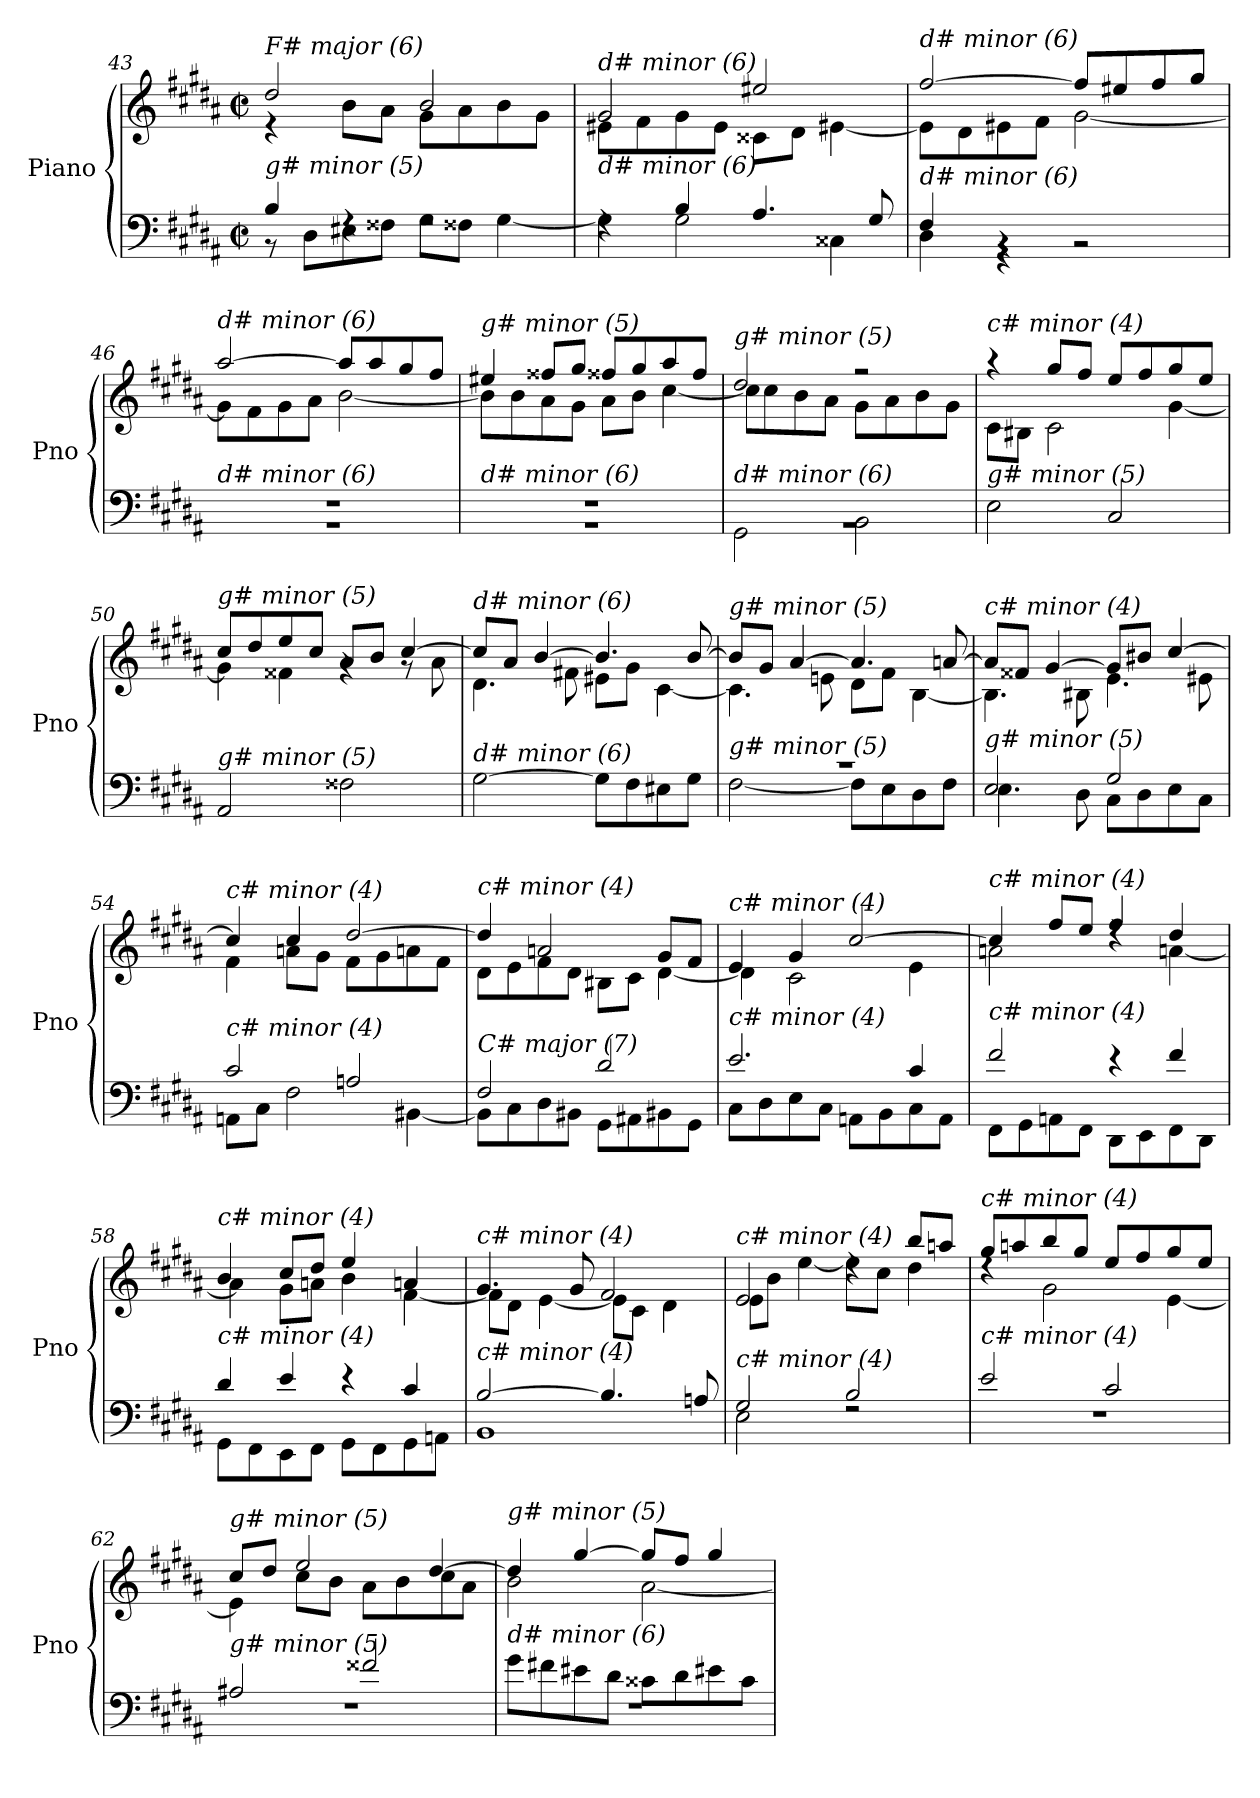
**kern	**kern
*part1	*part1
*staff2	*staff1
*I"Piano	*
*I'Pno	*
*clefF4	*clefG2
*k[f#c#g#d#a#]	*k[f#c#g#d#a#]
*M2/2	*M2/2
*met(c|)	*met(c|)
=43	=43
*^	*^
!	!	!LO:TX:i:t=F# major (6)	!
!LO:TX:i:t=g# minor (5)	!	!	!
4B/	8r	2dd#/	4r
.	8D#\L	.	.
4rF	8E#X\	.	8b\L
.	8F##X\J	.	8a#\J
2rF	8G#\L	2b/	8g#\L
.	8F##X\J	.	8a#\
.	[4G#\	.	8b\
.	.	.	8g#\J
=44	=44	=44	=44
!	!	!LO:TX:i:t=d# minor (6)	!
!LO:TX:i:t=d# minor (6)	!	!	!
4rF	4G#\]	2g#/	8e#X\L
.	.	.	8f#\
4B/	2G#\	.	8g#\
.	.	.	8e#\J
4.A#/	.	2ee#X/	8c##X\L
.	.	.	8d#\J
.	4C##X\	.	[4e#X\
8G#/	.	.	.
=45	=45	=45	=45
!	!	!LO:TX:i:t=d# minor (6)	!
!LO:TX:i:t=d# minor (6)	!	!	!
4F#/	4D#\	[2ff#/	8e#\L]
.	.	.	8d#\
4rBB	4r	.	8e#X\
.	.	.	8f#\J
2rBB	2r	8ff#/L]	[2g#\
.	.	8ee#X/	.
.	.	8ff#/	.
.	.	8gg#/J	.
=46	=46	=46	=46
!	!	!LO:TX:i:t=d# minor (6)	!
!LO:TX:i:t=d# minor (6)	!	!	!
1rBB	1rF	[2aa#/	8g#\L]
.	.	.	8f#\
.	.	.	8g#\
.	.	.	8a#\J
.	.	8aa#/L]	[2b\
.	.	8aa#/	.
.	.	8gg#/	.
.	.	8ff#/J	.
!!LO:LB:g=z	!!
=47	=47	=47	=47
!	!	!LO:TX:i:t=g# minor (5)	!
!LO:TX:i:t=d# minor (6)	!	!	!
1rBB	1rF	4ee#X/	8b\L]
.	.	.	8b\
.	.	8ff##X/L	8a#\
.	.	8gg#/J	8g#\J
.	.	8ff##X/L	8a#\L
.	.	8gg#/	8b\J
.	.	8aa#/	[4cc#\
.	.	8ff##/J	.
=48	=48	=48	=48
!	!	!LO:TX:i:t=g# minor (5)	!
!LO:TX:i:t=d# minor (6)	!	!	!
1rBB	2GG#\	2dd#/	8cc#\L]
.	.	.	8cc#\
.	.	.	8b\
.	.	.	8a#\J
.	2BB\	2r	8g#\L
.	.	.	8a#\
.	.	.	8b\
.	.	.	8g#\J
*v	*v	*	*
=49	=49	=49
!	!LO:TX:i:t=c# minor (4)	!
!LO:TX:i:t=g# minor (5)	!	!
2E\	4r	8c#\L
.	.	8B#X\J
.	8gg#/L	2c#\
.	8ff#/J	.
2C#/	8ee/L	.
.	8ff#/	.
.	8gg#/	[4g#\
.	8ee/J	.
=50	=50	=50
!	!LO:TX:i:t=g# minor (5)	!
!LO:TX:i:t=g# minor (5)	!	!
2AA#/	8cc#/L	4g#\]
.	8dd#/	.
.	8ee/	4f##X\
.	8cc#/J	.
2F##X\	8a#/L	4rg
.	8b/J	.
.	[4cc#/	8rg
.	.	8a#\
=51	=51	=51
!	!LO:TX:i:t=d# minor (6)	!
!LO:TX:i:t=d# minor (6)	!	!
[2G#\	8cc#/L]	4.d#\
.	8a#/J	.
.	[4b/	.
.	.	8f#X\
8G#\L]	4.b/]	8e#X\L
8F#\	.	8g#\J
8E#X\	.	[4c#\
8G#\J	[8b/	.
!!LO:LB:g=z	!!
=52	=52	=52
*^	*	*
!	!	!LO:TX:i:t=g# minor (5)	!
!LO:TX:i:t=g# minor (5)	!	!	!
1r	[2F#\	8b/L]	4.c#\]
.	.	8g#/J	.
.	.	[4a#/	.
.	.	.	8en\
.	8F#\L]	4.a#/]	8d#\L
.	8E\	.	8f#\J
.	8D#\	.	[4B\
.	8F#\J	[8an/	.
=53	=53	=53	=53
!	!	!LO:TX:i:t=c# minor (4)	!
!LO:TX:i:t=g# minor (5)	!	!	!
2E/	4.E\	8a/L]	4.B\]
.	.	8f##X/J	.
.	.	[4g#/	.
.	8D#\	.	8B#X\
2G#/	8C#\L	8g#/L]	4.e\
.	8D#\	8b#X/J	.
.	8E\	[4cc#/	.
.	8C#\J	.	8e#X\
=54	=54	=54	=54
!	!	!LO:TX:i:t=c# minor (4)	!
!LO:TX:i:t=c# minor (4)	!	!	!
2c#/	8AAn\L	4cc#/]	4f#\
.	8C#\J	.	.
.	2F#\	4cc#/	8an\L
.	.	.	8g#\J
2An/	.	[2dd#/	8f#\L
.	.	.	8g#\
.	[4BB#X\	.	8an\
.	.	.	8f#\J
=55	=55	=55	=55
!	!	!LO:TX:i:t=c# minor (4)	!
!LO:TX:i:t=C# major (7)	!	!	!
2F#/	8BB#\L]	4dd#/]	8d#\L
.	8C#\	.	8e\
.	8D#\	2an/	8f#\
.	8BB#X\J	.	8d#\J
2d#/	8GG#\L	.	8B#X\L
.	8AA#X\	.	8c#\J
.	8BB#X\	8g#/L	[4d#\
.	8GG#\J	8f#/J	.
!!LO:PB:g=z	!!
=56	=56	=56	=56
!	!	!LO:TX:i:t=c# minor (4)	!
!LO:TX:i:t=c# minor (4)	!	!	!
2.e/	8C#\L	4e/	4d#\]
.	8D#\	.	.
.	8E\	4g#/	2c#\
.	8C#\J	.	.
.	8AAn\L	[2cc#/	.
.	8BB\	.	.
4c#/	8C#\	.	4e\
.	8AA\J	.	.
=57	=57	=57	=57
!	!	!LO:TX:i:t=c# minor (4)	!
!LO:TX:i:t=c# minor (4)	!	!	!
2f#/	8FF#\L	4cc#/]	2an\
.	8GG#\	.	.
.	8AAn\	8ff#/L	.
.	8FF#\J	8ee/J	.
4r	8DD#\L	4ff#/	4rdd
.	8EE\	.	.
4f#/	8FF#\	4dd#/	[4an\
.	8DD#\J	.	.
=58	=58	=58	=58
!	!	!LO:TX:i:t=c# minor (4)	!
!LO:TX:i:t=c# minor (4)	!	!	!
4d#/	8GG#\L	4b/	4a\]
.	8FF#\	.	.
4e/	8EE\	8cc#/L	8g#\L
.	8FF#\J	8dd#/J	8an\J
4r	8GG#\L	4ee/	4b\
.	8FF#\	.	.
4c#/	8GG#\	4an/	[4f#\
.	8AAn\J	.	.
=59	=59	=59	=59
!	!	!LO:TX:i:t=c# minor (4)	!
!LO:TX:i:t=c# minor (4)	!	!	!
[2B/	1BB	4.g#/	8f#\L]
.	.	.	8d#\J
.	.	.	[4e\
.	.	8g#/	.
4.B/]	.	2f#/	8e\L]
.	.	.	8c#\J
.	.	.	4d#\
8An/	.	.	.
!!LO:LB:g=z	!!
=60	=60	=60	=60
!	!	!LO:TX:i:t=c# minor (4)	!
!LO:TX:i:t=c# minor (4)	!	!	!
2G#/	2E\	2e/	8e\L
.	.	.	8b\J
.	.	.	[4ee\
2B/	2rF	4rdd	8ee\L]
.	.	.	8cc#\J
.	.	8bb/L	4dd#\
.	.	8aan/J	.
=61	=61	=61	=61
!	!	!LO:TX:i:t=c# minor (4)	!
!LO:TX:i:t=c# minor (4)	!	!	!
2e/	1rF	8gg#/L	4rdd
.	.	8aan/	.
.	.	8bb/	2g#\
.	.	8gg#/J	.
2c#/	.	8ee/L	.
.	.	8ff#/	.
.	.	8gg#/	[4e\
.	.	8ee/J	.
=62	=62	=62	=62
!	!	!LO:TX:i:t=g# minor (5)	!
!LO:TX:i:t=g# minor (5)	!	!	!
2A#X/	1rF	8cc#/L	4e\]
.	.	8dd#/J	.
.	.	2ee/	8cc#\L
.	.	.	8b\J
2f##X/	.	.	8a#\L
.	.	.	8b\
.	.	[4dd#/	8cc#\
.	.	.	8a#\J
=63	=63	=63	=63
!	!	!LO:TX:i:t=g# minor (5)	!
!LO:TX:i:t=d# minor (6)	!	!	!
8g#\L	1rF	4dd#/]	2b\
8f#X\	.	.	.
8e#X\	.	[4gg#/	.
8d#\J	.	.	.
8c##X\L	.	8gg#/L]	[2a#\
8d#\	.	8ff#/J	.
8e#X\	.	4gg#/	.
8c##\J	.	.	.
*v	*v	*	*
*	*v	*v
=	=
*-	*-
